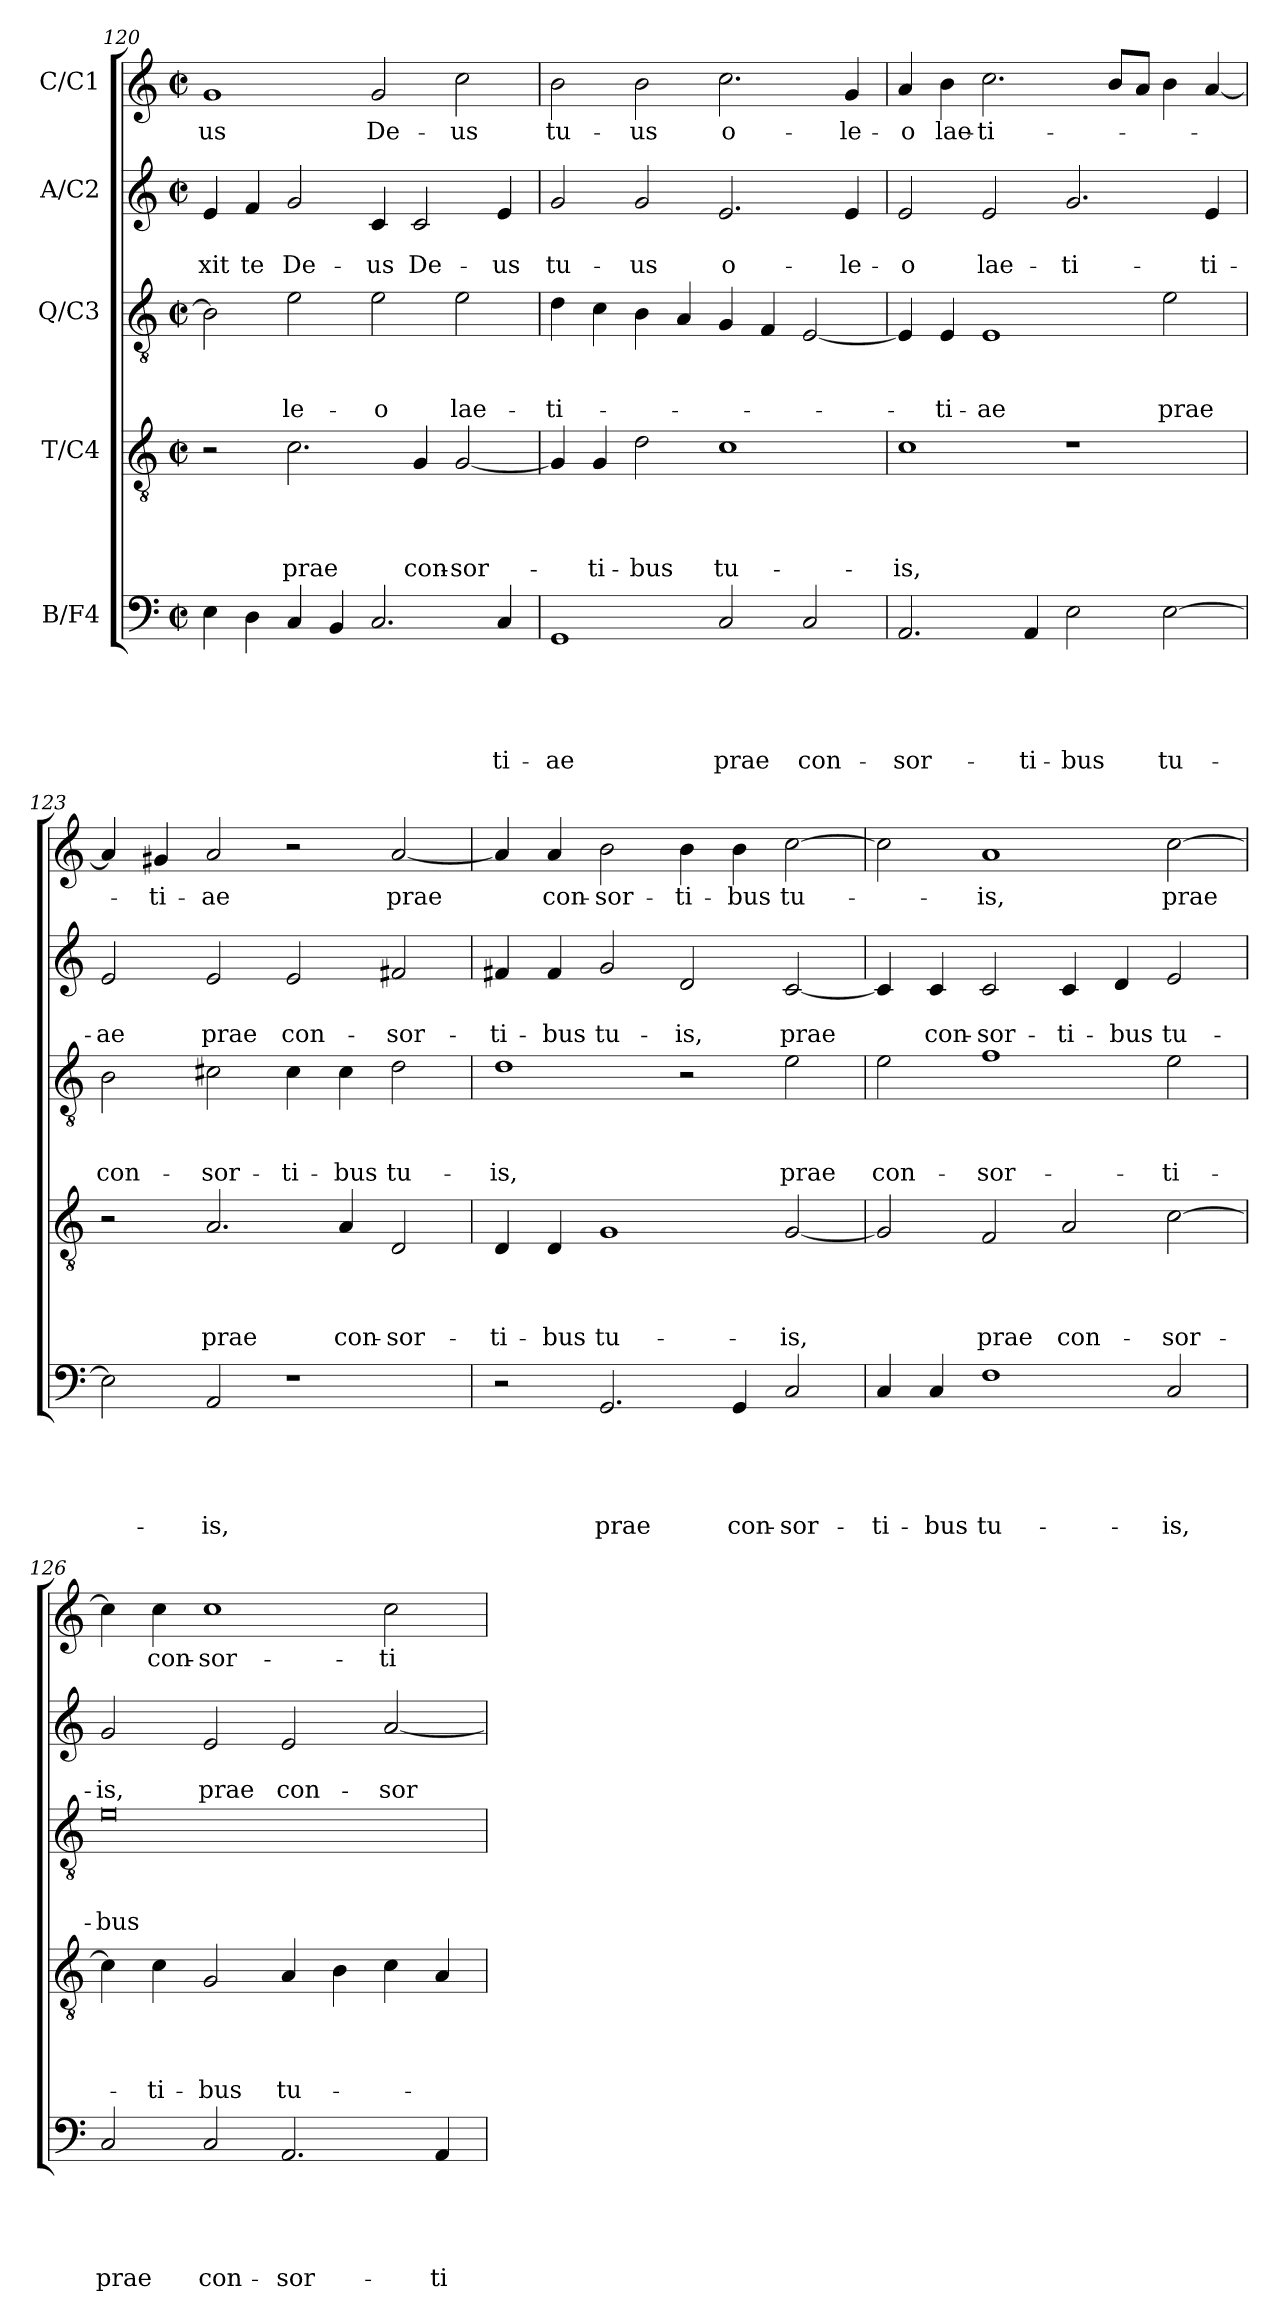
**kern	**text	**text	**text	**text	**text	**kern	**text	**text	**text	**text	**kern	**text	**text	**text	**kern	**text	**text	**kern	**text
*part5	*part5	*part5	*part5	*part5	*part5	*part4	*part4	*part4	*part4	*part4	*part3	*part3	*part3	*part3	*part2	*part2	*part2	*part1	*part1
*staff5	*staff5	*staff5	*staff5	*staff5	*staff5	*staff4	*staff4	*staff4	*staff4	*staff4	*staff3	*staff3	*staff3	*staff3	*staff2	*staff2	*staff2	*staff1	*staff1
*I"B/F4	*	*	*	*	*	*I"T/C4	*	*	*	*	*I"Q/C3	*	*	*	*I"A/C2	*	*	*I"C/C1	*
*clefF4	*	*	*	*	*	*clefGv2	*	*	*	*	*clefGv2	*	*	*	*clefG2	*	*	*clefG2	*
*k[]	*	*	*	*	*	*k[]	*	*	*	*	*k[]	*	*	*	*k[]	*	*	*k[]	*
*C:	*	*	*	*	*	*C:	*	*	*	*	*C:	*	*	*	*C:	*	*	*C:	*
*M2/2	*	*	*	*	*	*M2/2	*	*	*	*	*M2/2	*	*	*	*M2/2	*	*	*M2/2	*
*met(c|)	*	*	*	*	*	*met(c|)	*	*	*	*	*met(c|)	*	*	*	*met(c|)	*	*	*met(c|)	*
=120	=120	=120	=120	=120	=120	=120	=120	=120	=120	=120	=120	=120	=120	=120	=120	=120	=120	=120	=120
!	!	!	!	!	!	!	!	!	!	!	!	!	!	!	!	!	!LO:LY:b	!	!LO:LY:b
4E\	.	.	.	.	.	2r	.	.	.	.	2B\]	.	.	.	4e/	.	-xit	1g	-us
!	!	!	!	!	!	!	!	!	!	!	!	!	!	!	!	!	!LO:LY:b	!	!
4D\	.	.	.	.	.	.	.	.	.	.	.	.	.	.	4f/	.	te	.	.
!	!	!	!	!	!	!	!	!	!	!LO:LY:b	!	!	!	!LO:LY:b	!	!	!LO:LY:b	!	!
4C/	.	.	.	.	.	2.c\	.	.	.	prae	2e\	.	.	-le-	2g/	.	De-	.	.
4BB/	.	.	.	.	.	.	.	.	.	.	.	.	.	.	.	.	.	.	.
!	!	!	!	!	!	!	!	!	!	!	!	!	!	!LO:LY:b	!	!	!LO:LY:b	!	!LO:LY:b
2.C/	.	.	.	.	.	.	.	.	.	.	2e\	.	.	-o	4c/	.	-us	2g/	De-
!	!	!	!	!	!	!	!	!	!	!LO:LY:b	!	!	!	!	!	!	!LO:LY:b	!	!
.	.	.	.	.	.	4G/	.	.	.	con-	.	.	.	.	2c/	.	De-	.	.
!	!	!	!	!	!	!	!	!	!	!LO:LY:b	!	!	!	!LO:LY:b	!	!	!	!	!LO:LY:b
.	.	.	.	.	.	[2G/	.	.	.	-sor-	2e\	.	.	lae-	.	.	.	2cc\	-us
!	!	!	!	!	!LO:LY:b	!	!	!	!	!	!	!	!	!	!	!	!LO:LY:b	!	!
4C/	.	.	.	.	-ti-	.	.	.	.	.	.	.	.	.	4e/	.	-us	.	.
=121	=121	=121	=121	=121	=121	=121	=121	=121	=121	=121	=121	=121	=121	=121	=121	=121	=121	=121	=121
!	!	!	!	!	!LO:LY:b	!	!	!	!	!	!	!	!	!LO:LY:b	!	!	!LO:LY:b	!	!LO:LY:b
1GG	.	.	.	.	-ae	4G/]	.	.	.	.	4d\	.	.	-ti-	2g/	.	tu-	2b\	tu-
!	!	!	!	!	!	!	!	!	!	!LO:LY:b	!	!	!	!	!	!	!	!	!
.	.	.	.	.	.	4G/	.	.	.	-ti-	4c\	.	.	.	.	.	.	.	.
!	!	!	!	!	!	!	!	!	!	!LO:LY:b	!	!	!	!	!	!	!LO:LY:b	!	!LO:LY:b
.	.	.	.	.	.	2d\	.	.	.	-bus	4B\	.	.	.	2g/	.	-us	2b\	-us
.	.	.	.	.	.	.	.	.	.	.	4A/	.	.	.	.	.	.	.	.
!	!	!	!	!	!LO:LY:b	!	!	!	!	!LO:LY:b	!	!	!	!	!	!	!LO:LY:b	!	!LO:LY:b
2C/	.	.	.	.	prae	1c	.	.	.	tu-	4G/	.	.	.	2.e/	.	o-	2.cc\	o-
.	.	.	.	.	.	.	.	.	.	.	4F/	.	.	.	.	.	.	.	.
!	!	!	!	!	!LO:LY:b	!	!	!	!	!	!	!	!	!	!	!	!	!	!
2C/	.	.	.	.	con-	.	.	.	.	.	[2E/	.	.	.	.	.	.	.	.
!	!	!	!	!	!	!	!	!	!	!	!	!	!	!	!	!	!LO:LY:b	!	!LO:LY:b
.	.	.	.	.	.	.	.	.	.	.	.	.	.	.	4e/	.	-le-	4g/	-le-
=122	=122	=122	=122	=122	=122	=122	=122	=122	=122	=122	=122	=122	=122	=122	=122	=122	=122	=122	=122
!	!	!	!	!	!LO:LY:b	!	!	!	!	!LO:LY:b	!	!	!	!	!	!	!LO:LY:b	!	!LO:LY:b
2.AA/	.	.	.	.	-sor-	1c	.	.	.	-is,	4E/]	.	.	.	2e/	.	-o	4a/	-o
!	!	!	!	!	!	!	!	!	!	!	!	!	!	!LO:LY:b	!	!	!	!	!LO:LY:b
.	.	.	.	.	.	.	.	.	.	.	4E/	.	.	-ti-	.	.	.	4b\	lae-
!	!	!	!	!	!	!	!	!	!	!	!	!	!	!LO:LY:b	!	!	!LO:LY:b	!	!LO:LY:b
.	.	.	.	.	.	.	.	.	.	.	1E	.	.	-ae	2e/	.	lae-	2.cc\	-ti-
!	!	!	!	!	!LO:LY:b	!	!	!	!	!	!	!	!	!	!	!	!	!	!
4AA/	.	.	.	.	-ti-	.	.	.	.	.	.	.	.	.	.	.	.	.	.
!	!	!	!	!	!LO:LY:b	!	!	!	!	!	!	!	!	!	!	!	!LO:LY:b	!	!
2E\	.	.	.	.	-bus	1r	.	.	.	.	.	.	.	.	2.g/	.	-ti-	.	.
.	.	.	.	.	.	.	.	.	.	.	.	.	.	.	.	.	.	8b/L	.
.	.	.	.	.	.	.	.	.	.	.	.	.	.	.	.	.	.	8a/J	.
!	!	!	!	!	!LO:LY:b	!	!	!	!	!	!	!	!	!LO:LY:b	!	!	!	!	!
[2E\	.	.	.	.	tu-	.	.	.	.	.	2e\	.	.	prae	.	.	.	4b\	.
!	!	!	!	!	!	!	!	!	!	!	!	!	!	!	!	!	!LO:LY:b	!	!
.	.	.	.	.	.	.	.	.	.	.	.	.	.	.	4e/	.	-ti-	[4a/	.
=123	=123	=123	=123	=123	=123	=123	=123	=123	=123	=123	=123	=123	=123	=123	=123	=123	=123	=123	=123
!	!	!	!	!	!	!	!	!	!	!	!	!	!	!LO:LY:b	!	!	!LO:LY:b	!	!
2E\]	.	.	.	.	.	2r	.	.	.	.	2B\	.	.	con-	2e/	.	-ae	4a/]	.
!	!	!	!	!	!	!	!	!	!	!	!	!	!	!	!	!	!	!	!LO:LY:b
.	.	.	.	.	.	.	.	.	.	.	.	.	.	.	.	.	.	4g#X/	-ti-
!	!	!	!	!	!LO:LY:b	!	!	!	!	!LO:LY:b	!	!	!	!LO:LY:b	!	!	!LO:LY:b	!	!LO:LY:b
2AA/	.	.	.	.	-is,	2.A/	.	.	.	prae	2c#X\	.	.	-sor-	2e/	.	prae	2a/	-ae
!	!	!	!	!	!	!	!	!	!	!	!	!	!	!LO:LY:b	!	!	!LO:LY:b	!	!
1r	.	.	.	.	.	.	.	.	.	.	4c#\	.	.	-ti-	2e/	.	con-	2r	.
!	!	!	!	!	!	!	!	!	!	!LO:LY:b	!	!	!	!LO:LY:b	!	!	!	!	!
.	.	.	.	.	.	4A/	.	.	.	con-	4c#\	.	.	-bus	.	.	.	.	.
!	!	!	!	!	!	!	!	!	!	!LO:LY:b	!	!	!	!LO:LY:b	!	!	!LO:LY:b	!	!LO:LY:b
.	.	.	.	.	.	2D/	.	.	.	-sor-	2d\	.	.	tu-	2f#X/	.	-sor-	[2a/	prae
!!LO:LB:g=z
=124	=124	=124	=124	=124	=124	=124	=124	=124	=124	=124	=124	=124	=124	=124	=124	=124	=124	=124	=124
!	!	!	!	!	!	!	!	!	!	!LO:LY:b	!	!	!	!LO:LY:b	!	!	!LO:LY:b	!	!
2r	.	.	.	.	.	4D/	.	.	.	-ti-	1d	.	.	-is,	4f#X/	.	-ti-	4a/]	.
!	!	!	!	!	!	!	!	!	!	!LO:LY:b	!	!	!	!	!	!	!LO:LY:b	!	!LO:LY:b
.	.	.	.	.	.	4D/	.	.	.	-bus	.	.	.	.	4f#/	.	-bus	4a/	con-
!	!	!	!	!	!LO:LY:b	!	!	!	!	!LO:LY:b	!	!	!	!	!	!	!LO:LY:b	!	!LO:LY:b
2.GG/	.	.	.	.	prae	1G	.	.	.	tu-	.	.	.	.	2g/	.	tu-	2b\	-sor-
!	!	!	!	!	!	!	!	!	!	!	!	!	!	!	!	!	!LO:LY:b	!	!LO:LY:b
.	.	.	.	.	.	.	.	.	.	.	2r	.	.	.	2d/	.	-is,	4b\	-ti-
!	!	!	!	!	!LO:LY:b	!	!	!	!	!	!	!	!	!	!	!	!	!	!LO:LY:b
4GG/	.	.	.	.	con-	.	.	.	.	.	.	.	.	.	.	.	.	4b\	-bus
!	!	!	!	!	!LO:LY:b	!	!	!	!	!LO:LY:b	!	!	!	!LO:LY:b	!	!	!LO:LY:b	!	!LO:LY:b
2C/	.	.	.	.	-sor-	[2G/	.	.	.	-is,	2e\	.	.	prae	[2c/	.	prae	[2cc\	tu-
=125	=125	=125	=125	=125	=125	=125	=125	=125	=125	=125	=125	=125	=125	=125	=125	=125	=125	=125	=125
!	!	!	!	!	!LO:LY:b	!	!	!	!	!	!	!	!	!LO:LY:b	!	!	!	!	!
4C/	.	.	.	.	-ti-	2G/]	.	.	.	.	2e\	.	.	con-	4c/]	.	.	2cc\]	.
!	!	!	!	!	!LO:LY:b	!	!	!	!	!	!	!	!	!	!	!	!LO:LY:b	!	!
4C/	.	.	.	.	-bus	.	.	.	.	.	.	.	.	.	4c/	.	con-	.	.
!	!	!	!	!	!LO:LY:b	!	!	!	!	!LO:LY:b	!	!	!	!LO:LY:b	!	!	!LO:LY:b	!	!LO:LY:b
1F	.	.	.	.	tu-	2F/	.	.	.	prae	1f	.	.	-sor-	2c/	.	-sor-	1a	-is,
!	!	!	!	!	!	!	!	!	!	!LO:LY:b	!	!	!	!	!	!	!LO:LY:b	!	!
.	.	.	.	.	.	2A/	.	.	.	con-	.	.	.	.	4c/	.	-ti-	.	.
!	!	!	!	!	!	!	!	!	!	!	!	!	!	!	!	!	!LO:LY:b	!	!
.	.	.	.	.	.	.	.	.	.	.	.	.	.	.	4d/	.	-bus	.	.
!	!	!	!	!	!LO:LY:b	!	!	!	!	!LO:LY:b	!	!	!	!LO:LY:b	!	!	!LO:LY:b	!	!LO:LY:b
2C/	.	.	.	.	-is,	[2c\	.	.	.	-sor-	2e\	.	.	-ti-	2e/	.	tu-	[2cc\	prae
=126	=126	=126	=126	=126	=126	=126	=126	=126	=126	=126	=126	=126	=126	=126	=126	=126	=126	=126	=126
!	!	!	!	!	!LO:LY:b	!	!	!	!	!	!	!	!	!LO:LY:b	!	!	!LO:LY:b	!	!
2C/	.	.	.	.	prae	4c\]	.	.	.	.	0e	.	.	-bus	2g/	.	-is,	4cc\]	.
!	!	!	!	!	!	!	!	!	!	!LO:LY:b	!	!	!	!	!	!	!	!	!LO:LY:b
.	.	.	.	.	.	4c\	.	.	.	-ti-	.	.	.	.	.	.	.	4cc\	con-
!	!	!	!	!	!LO:LY:b	!	!	!	!	!LO:LY:b	!	!	!	!	!	!	!LO:LY:b	!	!LO:LY:b
2C/	.	.	.	.	con-	2G/	.	.	.	-bus	.	.	.	.	2e/	.	prae	1cc	-sor-
!	!	!	!	!	!LO:LY:b	!	!	!	!	!LO:LY:b	!	!	!	!	!	!	!LO:LY:b	!	!
2.AA/	.	.	.	.	-sor-	4A/	.	.	.	tu-	.	.	.	.	2e/	.	con-	.	.
.	.	.	.	.	.	4B\	.	.	.	.	.	.	.	.	.	.	.	.	.
!	!	!	!	!	!	!	!	!	!	!	!	!	!	!	!	!	!LO:LY:b	!	!LO:LY:b
.	.	.	.	.	.	4c\	.	.	.	.	.	.	.	.	[2a/	.	-sor-	2cc\	-ti-
!	!	!	!	!	!LO:LY:b	!	!	!	!	!	!	!	!	!	!	!	!	!	!
4AA/	.	.	.	.	-ti-	4A/	.	.	.	.	.	.	.	.	.	.	.	.	.
=	=	=	=	=	=	=	=	=	=	=	=	=	=	=	=	=	=	=	=
*-	*-	*-	*-	*-	*-	*-	*-	*-	*-	*-	*-	*-	*-	*-	*-	*-	*-	*-	*-
